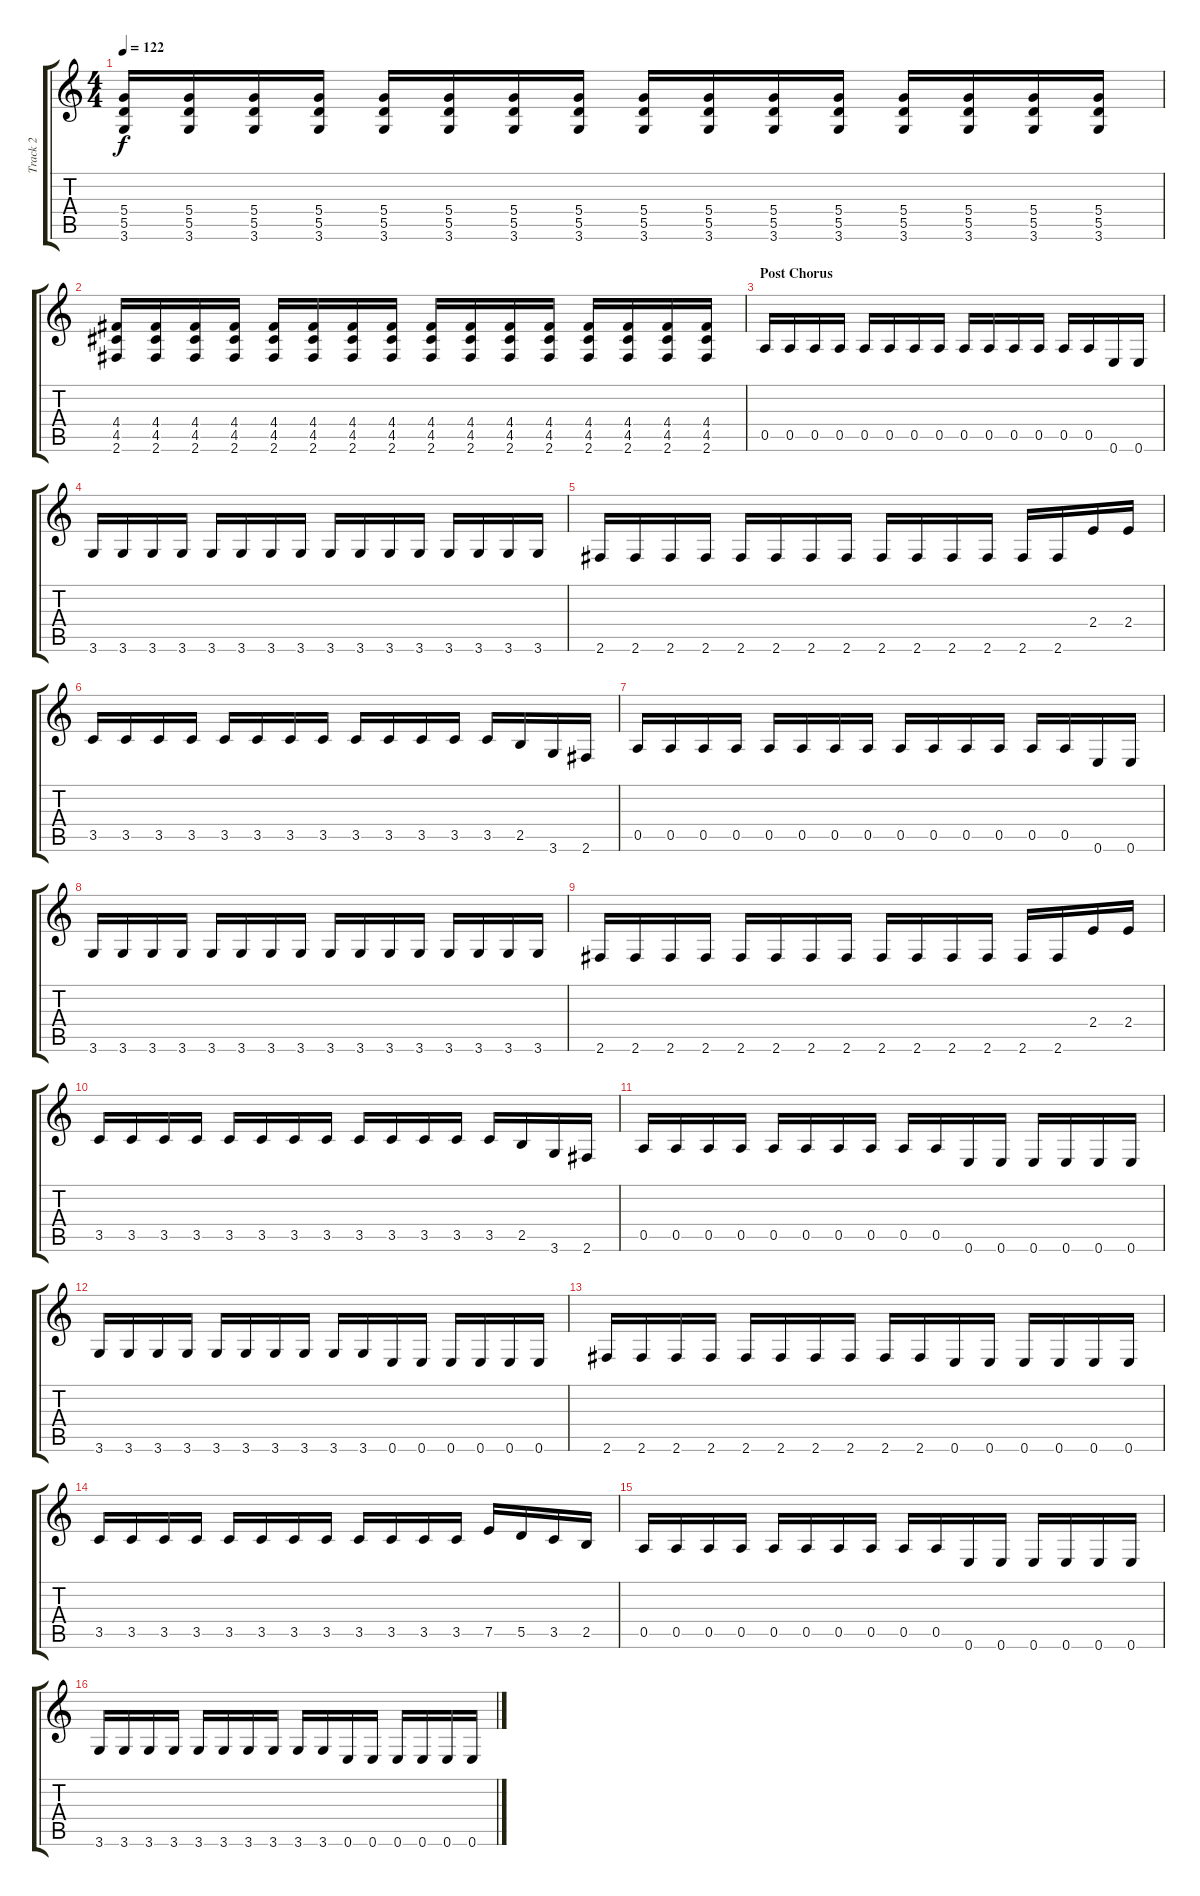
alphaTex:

\track ("Track 2" "Track 2") {instrument acousticguitarnylon}
\staff {score tabs}
\tuning (E4 B3 G3 D3 A2 E2) {hide}
\ts (4 4)
\tempo 122
\clef g2
\ks c
(5.4 5.5 3.6).16{dy f} (5.4 5.5 3.6).16 (5.4 5.5 3.6).16 (5.4 5.5 3.6).16 (5.4 5.5 3.6).16 (5.4 5.5 3.6).16 (5.4 5.5 3.6).16 (5.4 5.5 3.6).16 (5.4 5.5 3.6).16 (5.4 5.5 3.6).16 (5.4 5.5 3.6).16 (5.4 5.5 3.6).16 (5.4 5.5 3.6).16 (5.4 5.5 3.6).16 (5.4 5.5 3.6).16 (5.4 5.5 3.6).16 |
(4.4 4.5 2.6).16 (4.4 4.5 2.6).16 (4.4 4.5 2.6).16 (4.4 4.5 2.6).16 (4.4 4.5 2.6).16 (4.4 4.5 2.6).16 (4.4 4.5 2.6).16 (4.4 4.5 2.6).16 (4.4 4.5 2.6).16 (4.4 4.5 2.6).16 (4.4 4.5 2.6).16 (4.4 4.5 2.6).16 (4.4 4.5 2.6).16 (4.4 4.5 2.6).16 (4.4 4.5 2.6).16 (4.4 4.5 2.6).16 |
\section ("" "Post Chorus")
0.5.16{volume 16 balance 0 instrument distortionguitar} 0.5.16 0.5.16 0.5.16 0.5.16 0.5.16 0.5.16 0.5.16 0.5.16 0.5.16 0.5.16 0.5.16 0.5.16 0.5.16 0.6.16 0.6.16 |
3.6.16 3.6.16 3.6.16 3.6.16 3.6.16 3.6.16 3.6.16 3.6.16 3.6.16 3.6.16 3.6.16 3.6.16 3.6.16 3.6.16 3.6.16 3.6.16 |
2.6.16 2.6.16 2.6.16 2.6.16 2.6.16 2.6.16 2.6.16 2.6.16 2.6.16 2.6.16 2.6.16 2.6.16 2.6.16 2.6.16 2.4.16 2.4.16 |
3.5.16 3.5.16 3.5.16 3.5.16 3.5.16 3.5.16 3.5.16 3.5.16 3.5.16 3.5.16 3.5.16 3.5.16 3.5.16 2.5.16 3.6.16 2.6.16 |
0.5.16{instrument distortionguitar} 0.5.16 0.5.16 0.5.16 0.5.16 0.5.16 0.5.16 0.5.16 0.5.16 0.5.16 0.5.16 0.5.16 0.5.16 0.5.16 0.6.16 0.6.16 |
3.6.16 3.6.16 3.6.16 3.6.16 3.6.16 3.6.16 3.6.16 3.6.16 3.6.16 3.6.16 3.6.16 3.6.16 3.6.16 3.6.16 3.6.16 3.6.16 |
2.6.16 2.6.16 2.6.16 2.6.16 2.6.16 2.6.16 2.6.16 2.6.16 2.6.16 2.6.16 2.6.16 2.6.16 2.6.16 2.6.16 2.4.16 2.4.16 |
3.5.16 3.5.16 3.5.16 3.5.16 3.5.16 3.5.16 3.5.16 3.5.16 3.5.16 3.5.16 3.5.16 3.5.16 3.5.16 2.5.16 3.6.16 2.6.16 |
0.5.16{volume 16 balance 16 instrument distortionguitar} 0.5.16 0.5.16 0.5.16 0.5.16 0.5.16 0.5.16 0.5.16 0.5.16 0.5.16 0.6.16 0.6.16 0.6.16 0.6.16 0.6.16 0.6.16 |
3.6.16 3.6.16 3.6.16 3.6.16 3.6.16 3.6.16 3.6.16 3.6.16 3.6.16 3.6.16 0.6.16 0.6.16 0.6.16 0.6.16 0.6.16 0.6.16 |
2.6.16 2.6.16 2.6.16 2.6.16 2.6.16 2.6.16 2.6.16 2.6.16 2.6.16 2.6.16 0.6.16 0.6.16 0.6.16 0.6.16 0.6.16 0.6.16 |
3.5.16 3.5.16 3.5.16 3.5.16 3.5.16 3.5.16 3.5.16 3.5.16 3.5.16 3.5.16 3.5.16 3.5.16 7.5.16 5.5.16 3.5.16 2.5.16 |
0.5.16{instrument distortionguitar} 0.5.16 0.5.16 0.5.16 0.5.16 0.5.16 0.5.16 0.5.16 0.5.16 0.5.16 0.6.16 0.6.16 0.6.16 0.6.16 0.6.16 0.6.16 |
3.6.16 3.6.16 3.6.16 3.6.16 3.6.16 3.6.16 3.6.16 3.6.16 3.6.16 3.6.16 0.6.16 0.6.16 0.6.16 0.6.16 0.6.16 0.6.16
